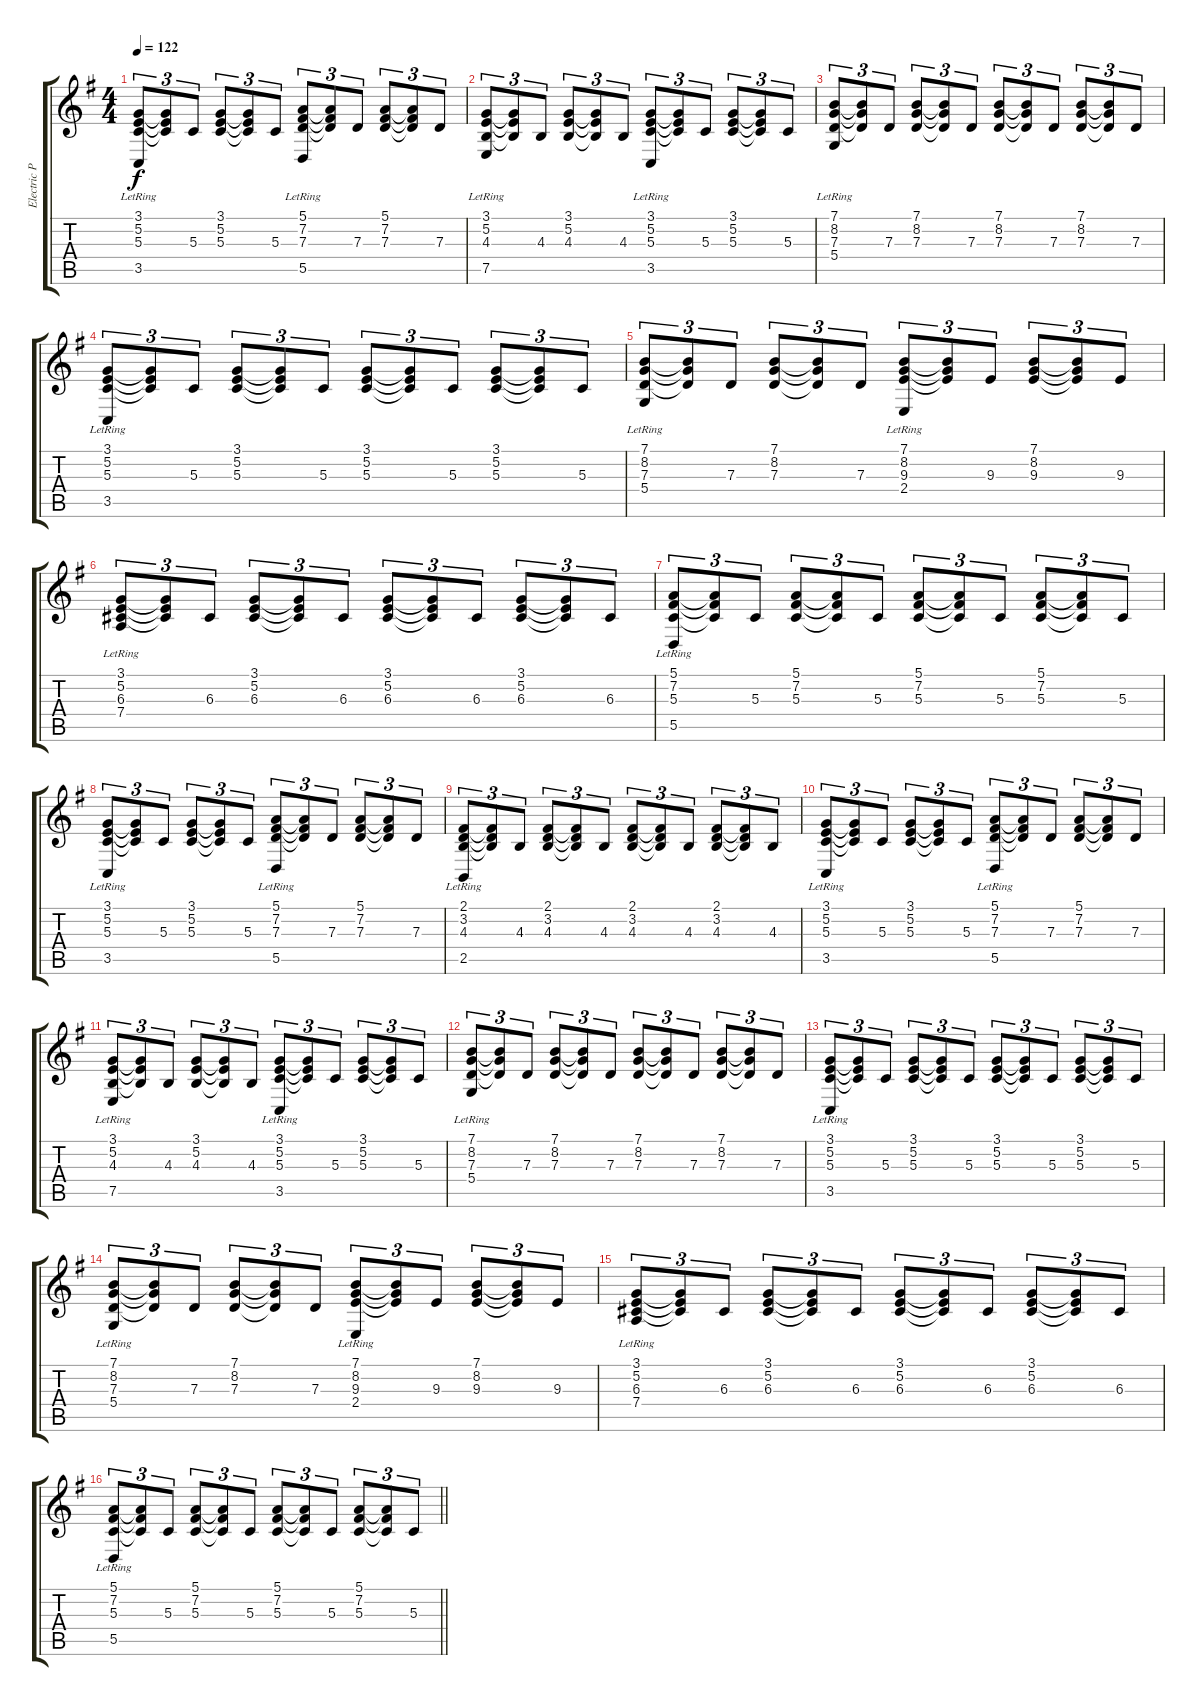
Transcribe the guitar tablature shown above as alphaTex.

\track ("Electric Piano" "Electric P") {instrument electricgrandpiano}
\staff {score tabs}
\tuning (E4 B3 G3 D3 A2 E2) {hide}
\ts (4 4)
\tempo 122
\clef g2
\ks g
(3.1 5.2 5.3 3.5{lr}).8{tu (3 2) dy f} (3.1{t} 5.2{t} 5.3{t}).8{tu (3 2)} 5.3.8{tu (3 2)} (3.1 5.2 5.3).8{tu (3 2)} (3.1{t} 5.2{t} 5.3{t}).8{tu (3 2)} 5.3.8{tu (3 2)} (5.1 7.2 7.3 5.5{lr}).8{tu (3 2)} (5.1{t} 7.2{t} 7.3{t}).8{tu (3 2)} 7.3.8{tu (3 2)} (5.1 7.2 7.3).8{tu (3 2)} (5.1{t} 7.2{t} 7.3{t}).8{tu (3 2)} 7.3.8{tu (3 2)} |
(3.1 5.2 4.3 7.5{lr}).8{tu (3 2)} (3.1{t} 5.2{t} 4.3{t}).8{tu (3 2)} 4.3.8{tu (3 2)} (3.1 5.2 4.3).8{tu (3 2)} (3.1{t} 5.2{t} 4.3{t}).8{tu (3 2)} 4.3.8{tu (3 2)} (3.1 5.2 5.3 3.5{lr}).8{tu (3 2)} (3.1{t} 5.2{t} 5.3{t}).8{tu (3 2)} 5.3.8{tu (3 2)} (3.1 5.2 5.3).8{tu (3 2)} (3.1{t} 5.2{t} 5.3{t}).8{tu (3 2)} 5.3.8{tu (3 2)} |
(7.1 8.2 7.3 5.4{lr}).8{tu (3 2)} (7.1{t} 8.2{t} 7.3{t}).8{tu (3 2)} 7.3.8{tu (3 2)} (7.1 8.2 7.3).8{tu (3 2)} (7.1{t} 8.2{t} 7.3{t}).8{tu (3 2)} 7.3.8{tu (3 2)} (7.1 8.2 7.3).8{tu (3 2)} (7.1{t} 8.2{t} 7.3{t}).8{tu (3 2)} 7.3.8{tu (3 2)} (7.1 8.2 7.3).8{tu (3 2)} (7.1{t} 8.2{t} 7.3{t}).8{tu (3 2)} 7.3.8{tu (3 2)} |
(3.1 5.2 5.3 3.5{lr}).8{tu (3 2)} (3.1{t} 5.2{t} 5.3{t}).8{tu (3 2)} 5.3.8{tu (3 2)} (3.1 5.2 5.3).8{tu (3 2)} (3.1{t} 5.2{t} 5.3{t}).8{tu (3 2)} 5.3.8{tu (3 2)} (3.1 5.2 5.3).8{tu (3 2)} (3.1{t} 5.2{t} 5.3{t}).8{tu (3 2)} 5.3.8{tu (3 2)} (3.1 5.2 5.3).8{tu (3 2)} (3.1{t} 5.2{t} 5.3{t}).8{tu (3 2)} 5.3.8{tu (3 2)} |
(7.1 8.2 7.3 5.4{lr}).8{tu (3 2)} (7.1{t} 8.2{t} 7.3{t}).8{tu (3 2)} 7.3.8{tu (3 2)} (7.1 8.2 7.3).8{tu (3 2)} (7.1{t} 8.2{t} 7.3{t}).8{tu (3 2)} 7.3.8{tu (3 2)} (7.1 8.2 9.3 2.4{lr}).8{tu (3 2)} (7.1{t} 8.2{t} 9.3{t}).8{tu (3 2)} 9.3.8{tu (3 2)} (7.1 8.2 9.3).8{tu (3 2)} (7.1{t} 8.2{t} 9.3{t}).8{tu (3 2)} 9.3.8{tu (3 2)} |
(3.1 5.2 6.3 7.4{lr}).8{tu (3 2)} (3.1{t} 5.2{t} 6.3{t}).8{tu (3 2)} 6.3.8{tu (3 2)} (3.1 5.2 6.3).8{tu (3 2)} (3.1{t} 5.2{t} 6.3{t}).8{tu (3 2)} 6.3.8{tu (3 2)} (3.1 5.2 6.3).8{tu (3 2)} (3.1{t} 5.2{t} 6.3{t}).8{tu (3 2)} 6.3.8{tu (3 2)} (3.1 5.2 6.3).8{tu (3 2)} (3.1{t} 5.2{t} 6.3{t}).8{tu (3 2)} 6.3.8{tu (3 2)} |
(5.1 7.2 5.3 5.5{lr}).8{tu (3 2)} (5.1{t} 7.2{t} 5.3{t}).8{tu (3 2)} 5.3.8{tu (3 2)} (5.1 7.2 5.3).8{tu (3 2)} (5.1{t} 7.2{t} 5.3{t}).8{tu (3 2)} 5.3.8{tu (3 2)} (5.1 7.2 5.3).8{tu (3 2)} (5.1{t} 7.2{t} 5.3{t}).8{tu (3 2)} 5.3.8{tu (3 2)} (5.1 7.2 5.3).8{tu (3 2)} (5.1{t} 7.2{t} 5.3{t}).8{tu (3 2)} 5.3.8{tu (3 2)} |
(3.1 5.2 5.3 3.5{lr}).8{tu (3 2)} (3.1{t} 5.2{t} 5.3{t}).8{tu (3 2)} 5.3.8{tu (3 2)} (3.1 5.2 5.3).8{tu (3 2)} (3.1{t} 5.2{t} 5.3{t}).8{tu (3 2)} 5.3.8{tu (3 2)} (5.1 7.2 7.3 5.5{lr}).8{tu (3 2)} (5.1{t} 7.2{t} 7.3{t}).8{tu (3 2)} 7.3.8{tu (3 2)} (5.1 7.2 7.3).8{tu (3 2)} (5.1{t} 7.2{t} 7.3{t}).8{tu (3 2)} 7.3.8{tu (3 2)} |
(2.1 3.2 4.3 2.5{lr}).8{tu (3 2)} (2.1{t} 3.2{t} 4.3{t}).8{tu (3 2)} 4.3.8{tu (3 2)} (2.1 3.2 4.3).8{tu (3 2)} (2.1{t} 3.2{t} 4.3{t}).8{tu (3 2)} 4.3.8{tu (3 2)} (2.1 3.2 4.3).8{tu (3 2)} (2.1{t} 3.2{t} 4.3{t}).8{tu (3 2)} 4.3.8{tu (3 2)} (2.1 3.2 4.3).8{tu (3 2)} (2.1{t} 3.2{t} 4.3{t}).8{tu (3 2)} 4.3.8{tu (3 2)} |
(3.1 5.2 5.3 3.5{lr}).8{tu (3 2)} (3.1{t} 5.2{t} 5.3{t}).8{tu (3 2)} 5.3.8{tu (3 2)} (3.1 5.2 5.3).8{tu (3 2)} (3.1{t} 5.2{t} 5.3{t}).8{tu (3 2)} 5.3.8{tu (3 2)} (5.1 7.2 7.3 5.5{lr}).8{tu (3 2)} (5.1{t} 7.2{t} 7.3{t}).8{tu (3 2)} 7.3.8{tu (3 2)} (5.1 7.2 7.3).8{tu (3 2)} (5.1{t} 7.2{t} 7.3{t}).8{tu (3 2)} 7.3.8{tu (3 2)} |
(3.1 5.2 4.3 7.5{lr}).8{tu (3 2)} (3.1{t} 5.2{t} 4.3{t}).8{tu (3 2)} 4.3.8{tu (3 2)} (3.1 5.2 4.3).8{tu (3 2)} (3.1{t} 5.2{t} 4.3{t}).8{tu (3 2)} 4.3.8{tu (3 2)} (3.1 5.2 5.3 3.5{lr}).8{tu (3 2)} (3.1{t} 5.2{t} 5.3{t}).8{tu (3 2)} 5.3.8{tu (3 2)} (3.1 5.2 5.3).8{tu (3 2)} (3.1{t} 5.2{t} 5.3{t}).8{tu (3 2)} 5.3.8{tu (3 2)} |
(7.1 8.2 7.3 5.4{lr}).8{tu (3 2)} (7.1{t} 8.2{t} 7.3{t}).8{tu (3 2)} 7.3.8{tu (3 2)} (7.1 8.2 7.3).8{tu (3 2)} (7.1{t} 8.2{t} 7.3{t}).8{tu (3 2)} 7.3.8{tu (3 2)} (7.1 8.2 7.3).8{tu (3 2)} (7.1{t} 8.2{t} 7.3{t}).8{tu (3 2)} 7.3.8{tu (3 2)} (7.1 8.2 7.3).8{tu (3 2)} (7.1{t} 8.2{t} 7.3{t}).8{tu (3 2)} 7.3.8{tu (3 2)} |
(3.1 5.2 5.3 3.5{lr}).8{tu (3 2)} (3.1{t} 5.2{t} 5.3{t}).8{tu (3 2)} 5.3.8{tu (3 2)} (3.1 5.2 5.3).8{tu (3 2)} (3.1{t} 5.2{t} 5.3{t}).8{tu (3 2)} 5.3.8{tu (3 2)} (3.1 5.2 5.3).8{tu (3 2)} (3.1{t} 5.2{t} 5.3{t}).8{tu (3 2)} 5.3.8{tu (3 2)} (3.1 5.2 5.3).8{tu (3 2)} (3.1{t} 5.2{t} 5.3{t}).8{tu (3 2)} 5.3.8{tu (3 2)} |
(7.1 8.2 7.3 5.4{lr}).8{tu (3 2)} (7.1{t} 8.2{t} 7.3{t}).8{tu (3 2)} 7.3.8{tu (3 2)} (7.1 8.2 7.3).8{tu (3 2)} (7.1{t} 8.2{t} 7.3{t}).8{tu (3 2)} 7.3.8{tu (3 2)} (7.1 8.2 9.3 2.4{lr}).8{tu (3 2)} (7.1{t} 8.2{t} 9.3{t}).8{tu (3 2)} 9.3.8{tu (3 2)} (7.1 8.2 9.3).8{tu (3 2)} (7.1{t} 8.2{t} 9.3{t}).8{tu (3 2)} 9.3.8{tu (3 2)} |
(3.1 5.2 6.3 7.4{lr}).8{tu (3 2)} (3.1{t} 5.2{t} 6.3{t}).8{tu (3 2)} 6.3.8{tu (3 2)} (3.1 5.2 6.3).8{tu (3 2)} (3.1{t} 5.2{t} 6.3{t}).8{tu (3 2)} 6.3.8{tu (3 2)} (3.1 5.2 6.3).8{tu (3 2)} (3.1{t} 5.2{t} 6.3{t}).8{tu (3 2)} 6.3.8{tu (3 2)} (3.1 5.2 6.3).8{tu (3 2)} (3.1{t} 5.2{t} 6.3{t}).8{tu (3 2)} 6.3.8{tu (3 2)} |
\barLineRight lightlight
(5.1 7.2 5.3 5.5{lr}).8{tu (3 2)} (5.1{t} 7.2{t} 5.3{t}).8{tu (3 2)} 5.3.8{tu (3 2)} (5.1 7.2 5.3).8{tu (3 2)} (5.1{t} 7.2{t} 5.3{t}).8{tu (3 2)} 5.3.8{tu (3 2)} (5.1 7.2 5.3).8{tu (3 2)} (5.1{t} 7.2{t} 5.3{t}).8{tu (3 2)} 5.3.8{tu (3 2)} (5.1 7.2 5.3).8{tu (3 2)} (5.1{t} 7.2{t} 5.3{t}).8{tu (3 2)} 5.3.8{tu (3 2)}
